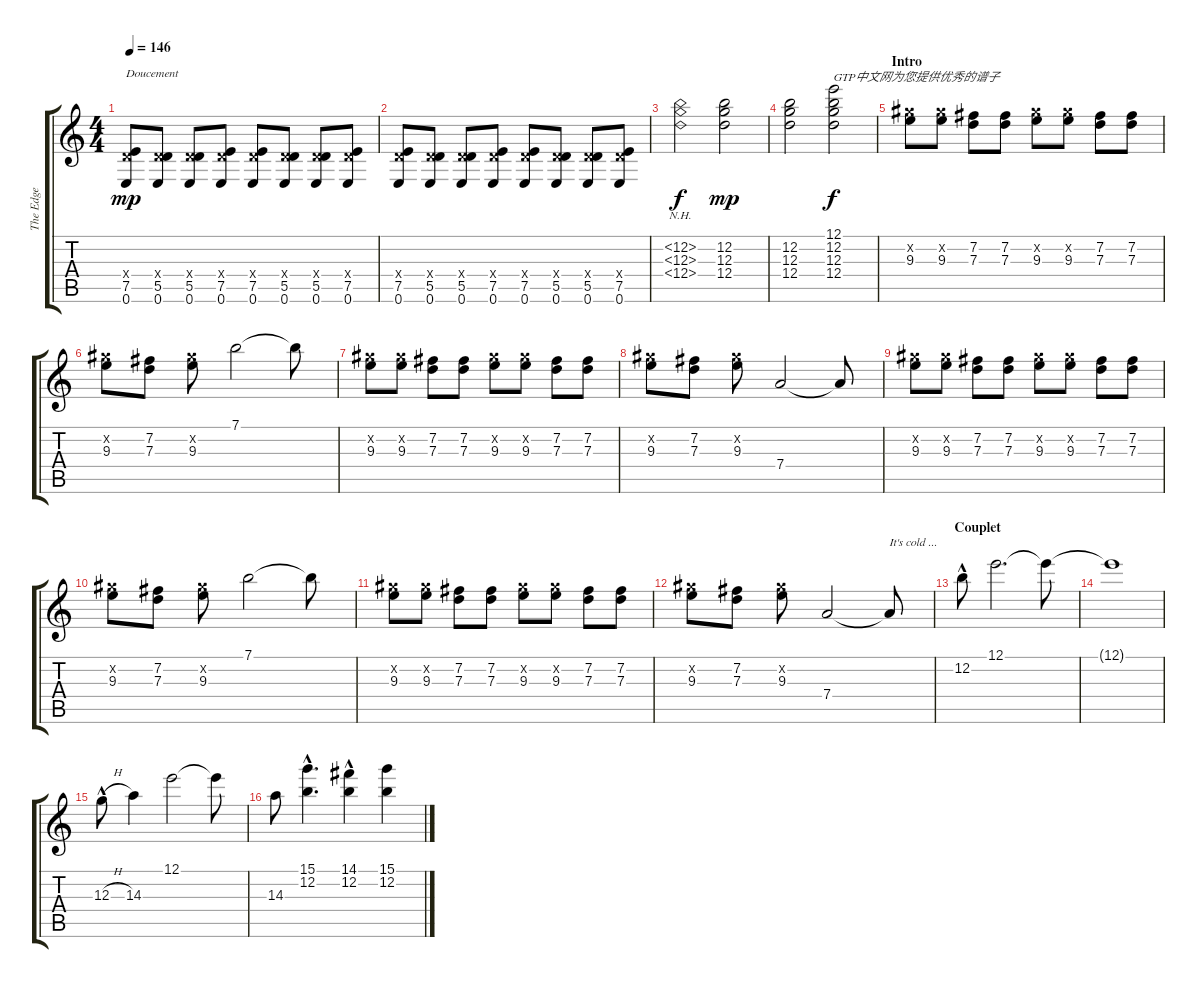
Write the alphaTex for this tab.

\track ("The Edge" "The Edge") {instrument distortionguitar}
\staff {score tabs}
\tuning (E4 B3 G3 D3 A2 E2) {hide}
\ts (4 4)
\tempo 146
\clef g2
\ks c
(0.4{x} 7.5 0.6).8{txt "Doucement" dy mp instrument distortionguitar} (0.4{x} 5.5 0.6).8 (0.4{x} 5.5 0.6).8 (0.4{x} 7.5 0.6).8 (0.4{x} 7.5 0.6).8 (0.4{x} 5.5 0.6).8 (0.4{x} 5.5 0.6).8 (0.4{x} 7.5 0.6).8 |
(0.4{x} 7.5 0.6).8 (0.4{x} 5.5 0.6).8 (0.4{x} 5.5 0.6).8 (0.4{x} 7.5 0.6).8 (0.4{x} 7.5 0.6).8 (0.4{x} 5.5 0.6).8 (0.4{x} 5.5 0.6).8 (0.4{x} 7.5 0.6).8 |
(12.2{nh} 12.3{nh} 12.4{nh}).2{dy f} (12.2 12.3 12.4).2{dy mp} |
(12.2 12.3 12.4).2 (12.1 12.2 12.3 12.4).2{txt "GTP中文网为您提供优秀的谱子" dy f} |
\section ("" "Intro")
(9.2{x} 9.3).8 (9.2{x} 9.3).8 (7.2 7.3).8 (7.2 7.3).8 (9.2{x} 9.3).8 (9.2{x} 9.3).8 (7.2 7.3).8 (7.2 7.3).8 |
(9.2{x} 9.3).8 (7.2 7.3).8 (9.2{x} 9.3).8 7.1.2 7.1{t}.8 |
(9.2{x} 9.3).8 (9.2{x} 9.3).8 (7.2 7.3).8 (7.2 7.3).8 (9.2{x} 9.3).8 (9.2{x} 9.3).8 (7.2 7.3).8 (7.2 7.3).8 |
(9.2{x} 9.3).8 (7.2 7.3).8 (9.2{x} 9.3).8 7.4.2 7.4{t}.8 |
(9.2{x} 9.3).8 (9.2{x} 9.3).8 (7.2 7.3).8 (7.2 7.3).8 (9.2{x} 9.3).8 (9.2{x} 9.3).8 (7.2 7.3).8 (7.2 7.3).8 |
(9.2{x} 9.3).8 (7.2 7.3).8 (9.2{x} 9.3).8 7.1.2 7.1{t}.8 |
(9.2{x} 9.3).8 (9.2{x} 9.3).8 (7.2 7.3).8 (7.2 7.3).8 (9.2{x} 9.3).8 (9.2{x} 9.3).8 (7.2 7.3).8 (7.2 7.3).8 |
(9.2{x} 9.3).8 (7.2 7.3).8 (9.2{x} 9.3).8 7.4.2 7.4{t}.8{txt "It's cold ..."} |
\section ("" "Couplet")
12.2{hac}.8 12.1.2{d} 12.1{t}.8 |
12.1{t}.1 |
12.3{h hac}.8 14.3.4 12.1.2 12.1{t}.8 |
14.3.8 (15.1{hac} 12.2{hac}).4{d} (14.1{hac} 12.2{hac}).4 (15.1 12.2).4
